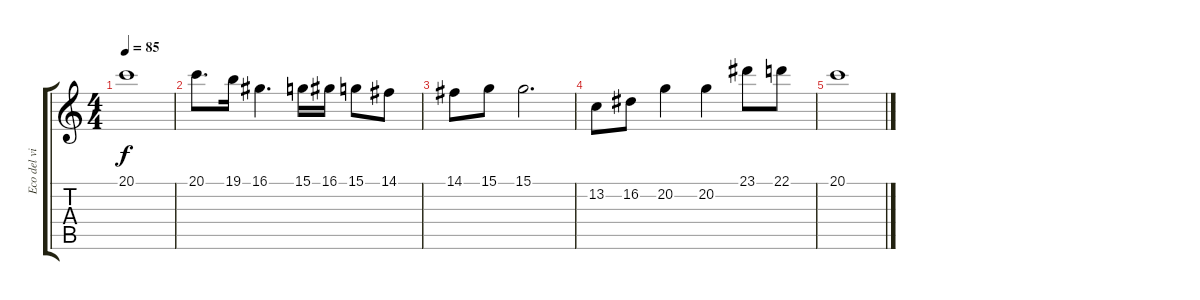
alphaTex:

\track ("Eco del violin" "Eco del vi") {instrument tremolostrings}
\staff {score tabs}
\tuning (E4 B3 G3 D3 A2 E2) {hide}
\ts (4 4)
\tempo 85
\clef g2
\ks c
20.1.1{dy f} |
20.1.8{d} 19.1.16 16.1.4{d} 15.1.16 16.1.16 15.1.8 14.1.8 |
14.1.8 15.1.8 15.1.2{d} |
13.2.8 16.2.8 20.2.4 20.2.4 23.1.8 22.1.8 |
20.1.1
